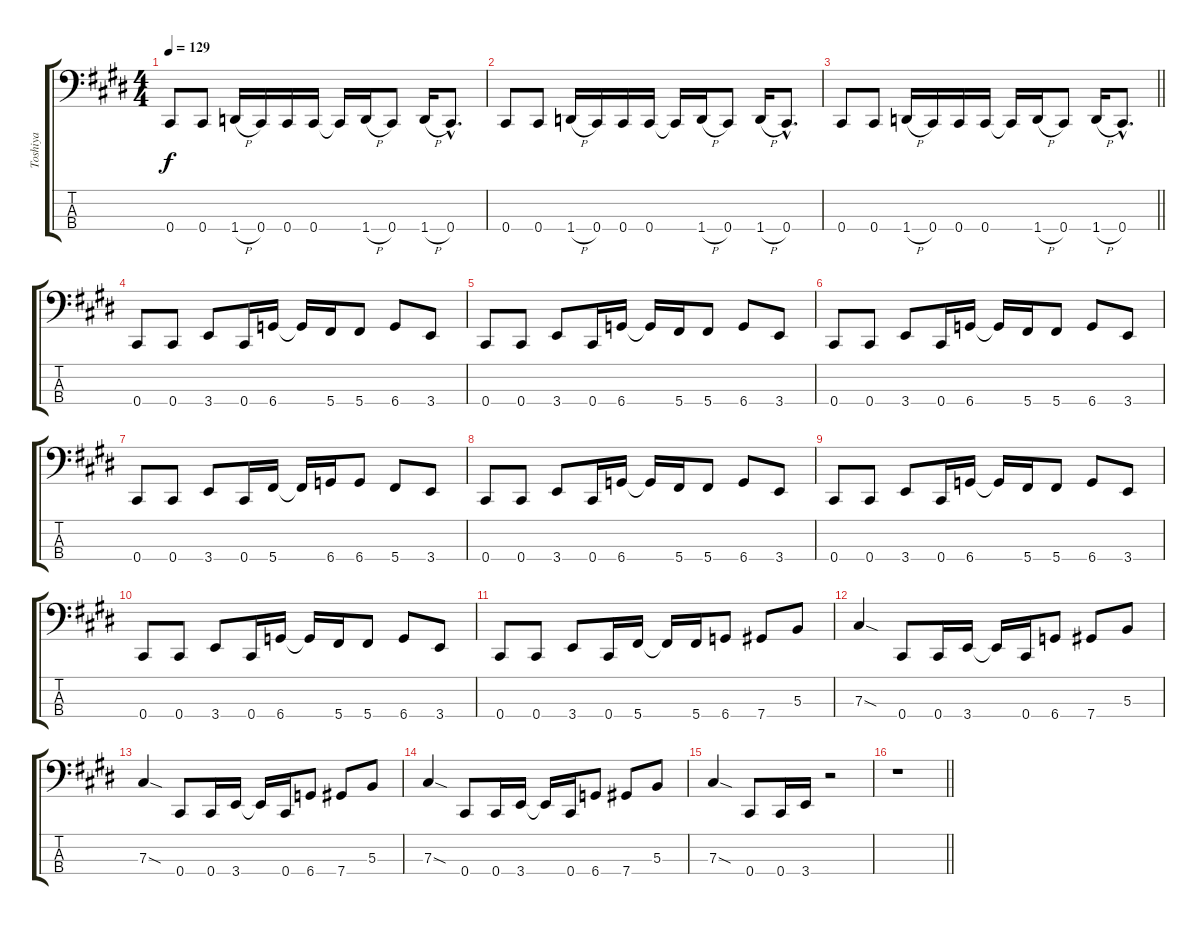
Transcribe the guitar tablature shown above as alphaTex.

\track ("Toshiya" "Toshiya") {instrument electricbasspick}
\staff {score tabs}
\tuning (E2 B1 Gb1 Db1) {hide}
\ts (4 4)
\tempo 129
\clef f4
\ks e
0.4.8{dy f} 0.4.8 1.4{h}.16 0.4.16 0.4.16 0.4.16 0.4{t}.16 1.4{h}.16 0.4.8 1.4{h}.16 0.4{hac}.8{d} |
0.4.8 0.4.8 1.4{h}.16 0.4.16 0.4.16 0.4.16 0.4{t}.16 1.4{h}.16 0.4.8 1.4{h}.16 0.4{hac}.8{d} |
\barLineRight lightlight
0.4.8 0.4.8 1.4{h}.16 0.4.16 0.4.16 0.4.16 0.4{t}.16 1.4{h}.16 0.4.8 1.4{h}.16 0.4{hac}.8{d} |
0.4.8 0.4.8 3.4.8 0.4.16 6.4.16 6.4{t}.16 5.4.16 5.4.8 6.4.8 3.4.8 |
0.4.8 0.4.8 3.4.8 0.4.16 6.4.16 6.4{t}.16 5.4.16 5.4.8 6.4.8 3.4.8 |
0.4.8 0.4.8 3.4.8 0.4.16 6.4.16 6.4{t}.16 5.4.16 5.4.8 6.4.8 3.4.8 |
0.4.8 0.4.8 3.4.8 0.4.16 5.4.16 5.4{t}.16 6.4.16 6.4.8 5.4.8 3.4.8 |
0.4.8 0.4.8 3.4.8 0.4.16 6.4.16 6.4{t}.16 5.4.16 5.4.8 6.4.8 3.4.8 |
0.4.8 0.4.8 3.4.8 0.4.16 6.4.16 6.4{t}.16 5.4.16 5.4.8 6.4.8 3.4.8 |
0.4.8 0.4.8 3.4.8 0.4.16 6.4.16 6.4{t}.16 5.4.16 5.4.8 6.4.8 3.4.8 |
0.4.8 0.4.8 3.4.8 0.4.16 5.4.16 5.4{t}.16 5.4.16 6.4.8 7.4.8 5.3.8 |
7.3{sod}.4 0.4.8 0.4.16 3.4.16 3.4{t}.16 0.4.16 6.4.8 7.4.8 5.3.8 |
7.3{sod}.4 0.4.8 0.4.16 3.4.16 3.4{t}.16 0.4.16 6.4.8 7.4.8 5.3.8 |
7.3{sod}.4 0.4.8 0.4.16 3.4.16 3.4{t}.16 0.4.16 6.4.8 7.4.8 5.3.8 |
7.3{sod}.4 0.4.8 0.4.16 3.4.16 r.2 |
\barLineRight lightlight
r.1
